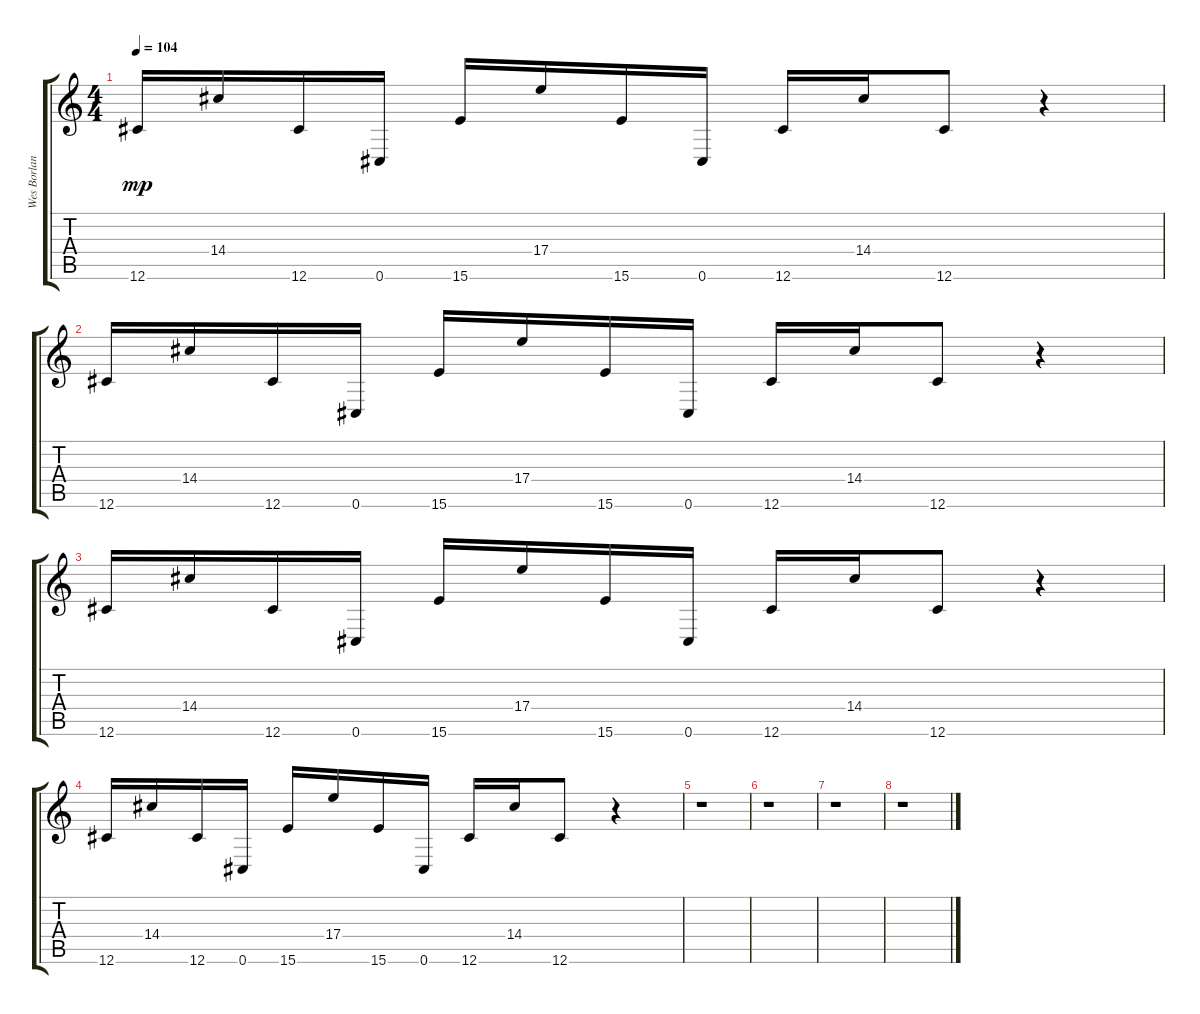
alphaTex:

\track ("Wes Borland (Guitar)" "Wes Borlan") {instrument electricguitarclean}
\staff {score tabs}
\tuning (Db4 Ab3 E3 B2 Gb2 Db2) {hide}
\ts (4 4)
\tempo 104
\clef g2
\ks c
12.6.16{dy mp} 14.4.16 12.6.16 0.6.16 15.6.16 17.4.16 15.6.16 0.6.16 12.6.16 14.4.16 12.6.8 r.4 |
12.6.16 14.4.16 12.6.16 0.6.16 15.6.16 17.4.16 15.6.16 0.6.16 12.6.16 14.4.16 12.6.8 r.4 |
12.6.16 14.4.16 12.6.16 0.6.16 15.6.16 17.4.16 15.6.16 0.6.16 12.6.16 14.4.16 12.6.8 r.4 |
12.6.16 14.4.16 12.6.16 0.6.16 15.6.16 17.4.16 15.6.16 0.6.16 12.6.16 14.4.16 12.6.8 r.4 |
r.1 |
r.1 |
r.1 |
r.1
